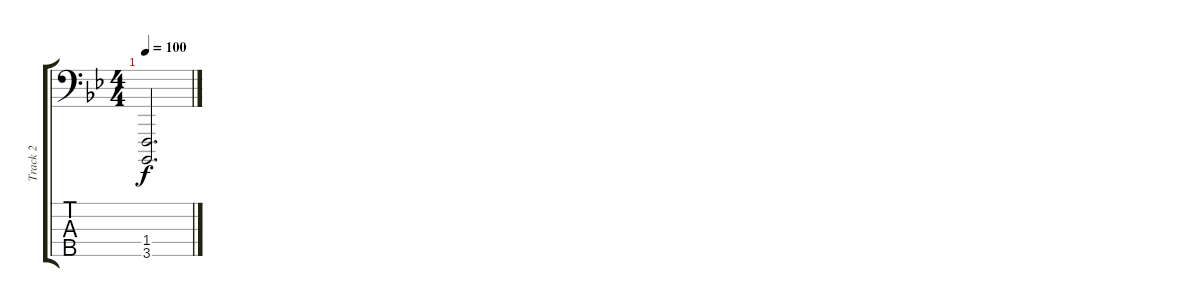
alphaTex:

\track ("Track 2" "Track 2") {instrument brightacousticpiano}
\staff {score tabs}
\tuning (G2 D2 A1 E1 G0) {hide}
\ts (4 4)
\tempo 100
\clef f4
\ks bb
(1.4 3.5).2{d dy f}
